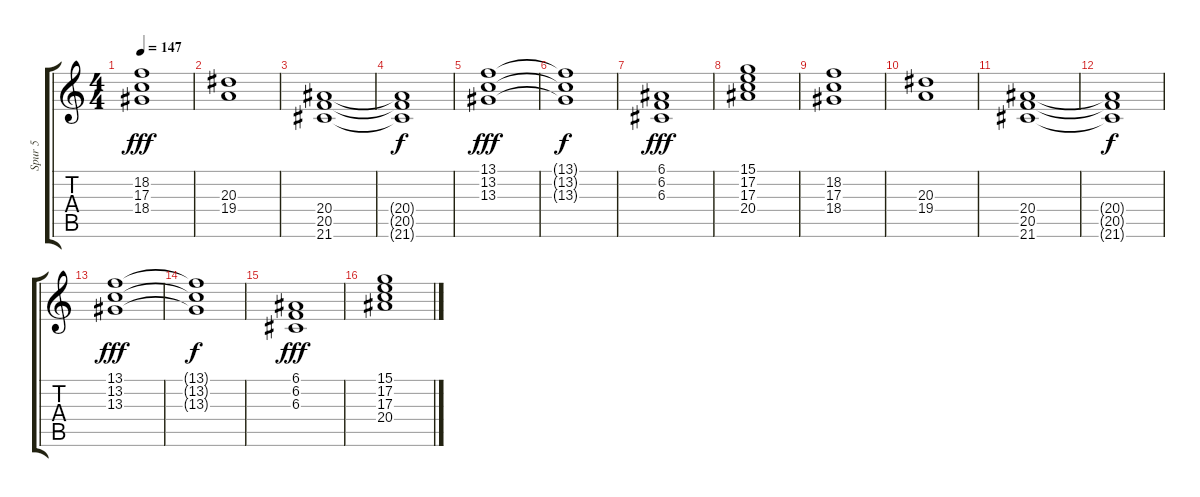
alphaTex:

\track ("Spur 5" "Spur 5") {instrument fx6goblins}
\staff {score tabs}
\tuning (E4 B3 G3 D3 A2 E2) {hide}
\ts (4 4)
\tempo 147
\clef g2
\ks c
(18.2 17.3 18.4).1{dy fff} |
(20.3 19.4).1 |
(20.4 20.5 21.6).1 |
(20.4{t} 20.5{t} 21.6{t}).1{dy f} |
(13.1 13.2 13.3).1{dy fff} |
(13.1{t} 13.2{t} 13.3{t}).1{dy f} |
(6.1 6.2 6.3).1{dy fff} |
(15.1 17.2 17.3 20.4).1 |
(18.2 17.3 18.4).1 |
(20.3 19.4).1 |
(20.4 20.5 21.6).1 |
(20.4{t} 20.5{t} 21.6{t}).1{dy f} |
(13.1 13.2 13.3).1{dy fff} |
(13.1{t} 13.2{t} 13.3{t}).1{dy f} |
(6.1 6.2 6.3).1{dy fff} |
(15.1 17.2 17.3 20.4).1
